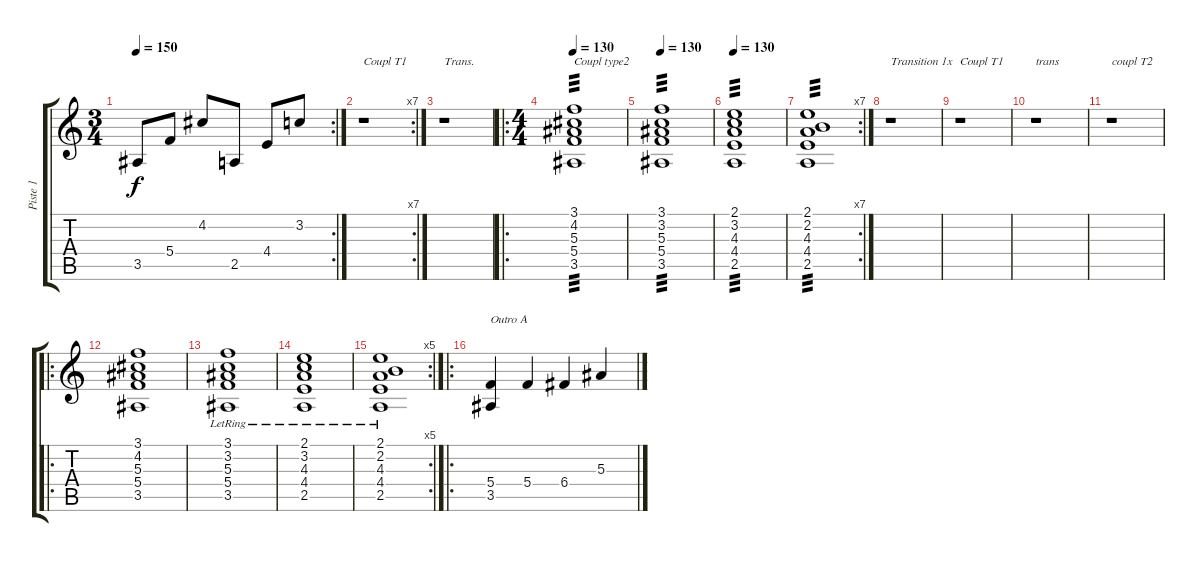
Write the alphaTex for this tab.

\track ("Piste 1" "Piste 1") {instrument distortionguitar}
\staff {score tabs}
\tuning (D4 A3 F3 C3 G2 D2) {hide}
\rc 2
\ts (3 4)
\tempo 150
\clef g2
\ks c
3.5.8{dy f} 5.4.8 4.2.8 2.5.8 4.4.8 3.2.8 |
\rc 7
r.1{txt "Coupl T1 "} |
r.1{txt "Trans."} |
\ro
\ts (4 4)
\tempo 130
(3.1 4.2 5.3 5.4 3.5).1{txt "Coupl type2" tp 3} |
\tempo 130
(3.1 3.2 5.3 5.4 3.5).1{tp 3} |
\tempo 130
(2.1 3.2 4.3 4.4 2.5).1{tp 3} |
\rc 7
(2.1 2.2 4.3 4.4 2.5).1{tp 3} |
r.1{txt "Transition 1x"} |
r.1{txt "Coupl T1"} |
r.1{txt "trans"} |
r.1{txt "coupl T2"} |
\ro
(3.1 4.2 5.3 5.4 3.5).1 |
(3.1{lr} 3.2 5.3 5.4 3.5{lr}).1 |
(2.1{lr} 3.2 4.3 4.4 2.5).1 |
\rc 5
(2.1{lr} 2.2 4.3 4.4 2.5).1 |
\ro
(5.4 3.5).4{txt "Outro A"} 5.4.4 6.4.4 5.3.4
